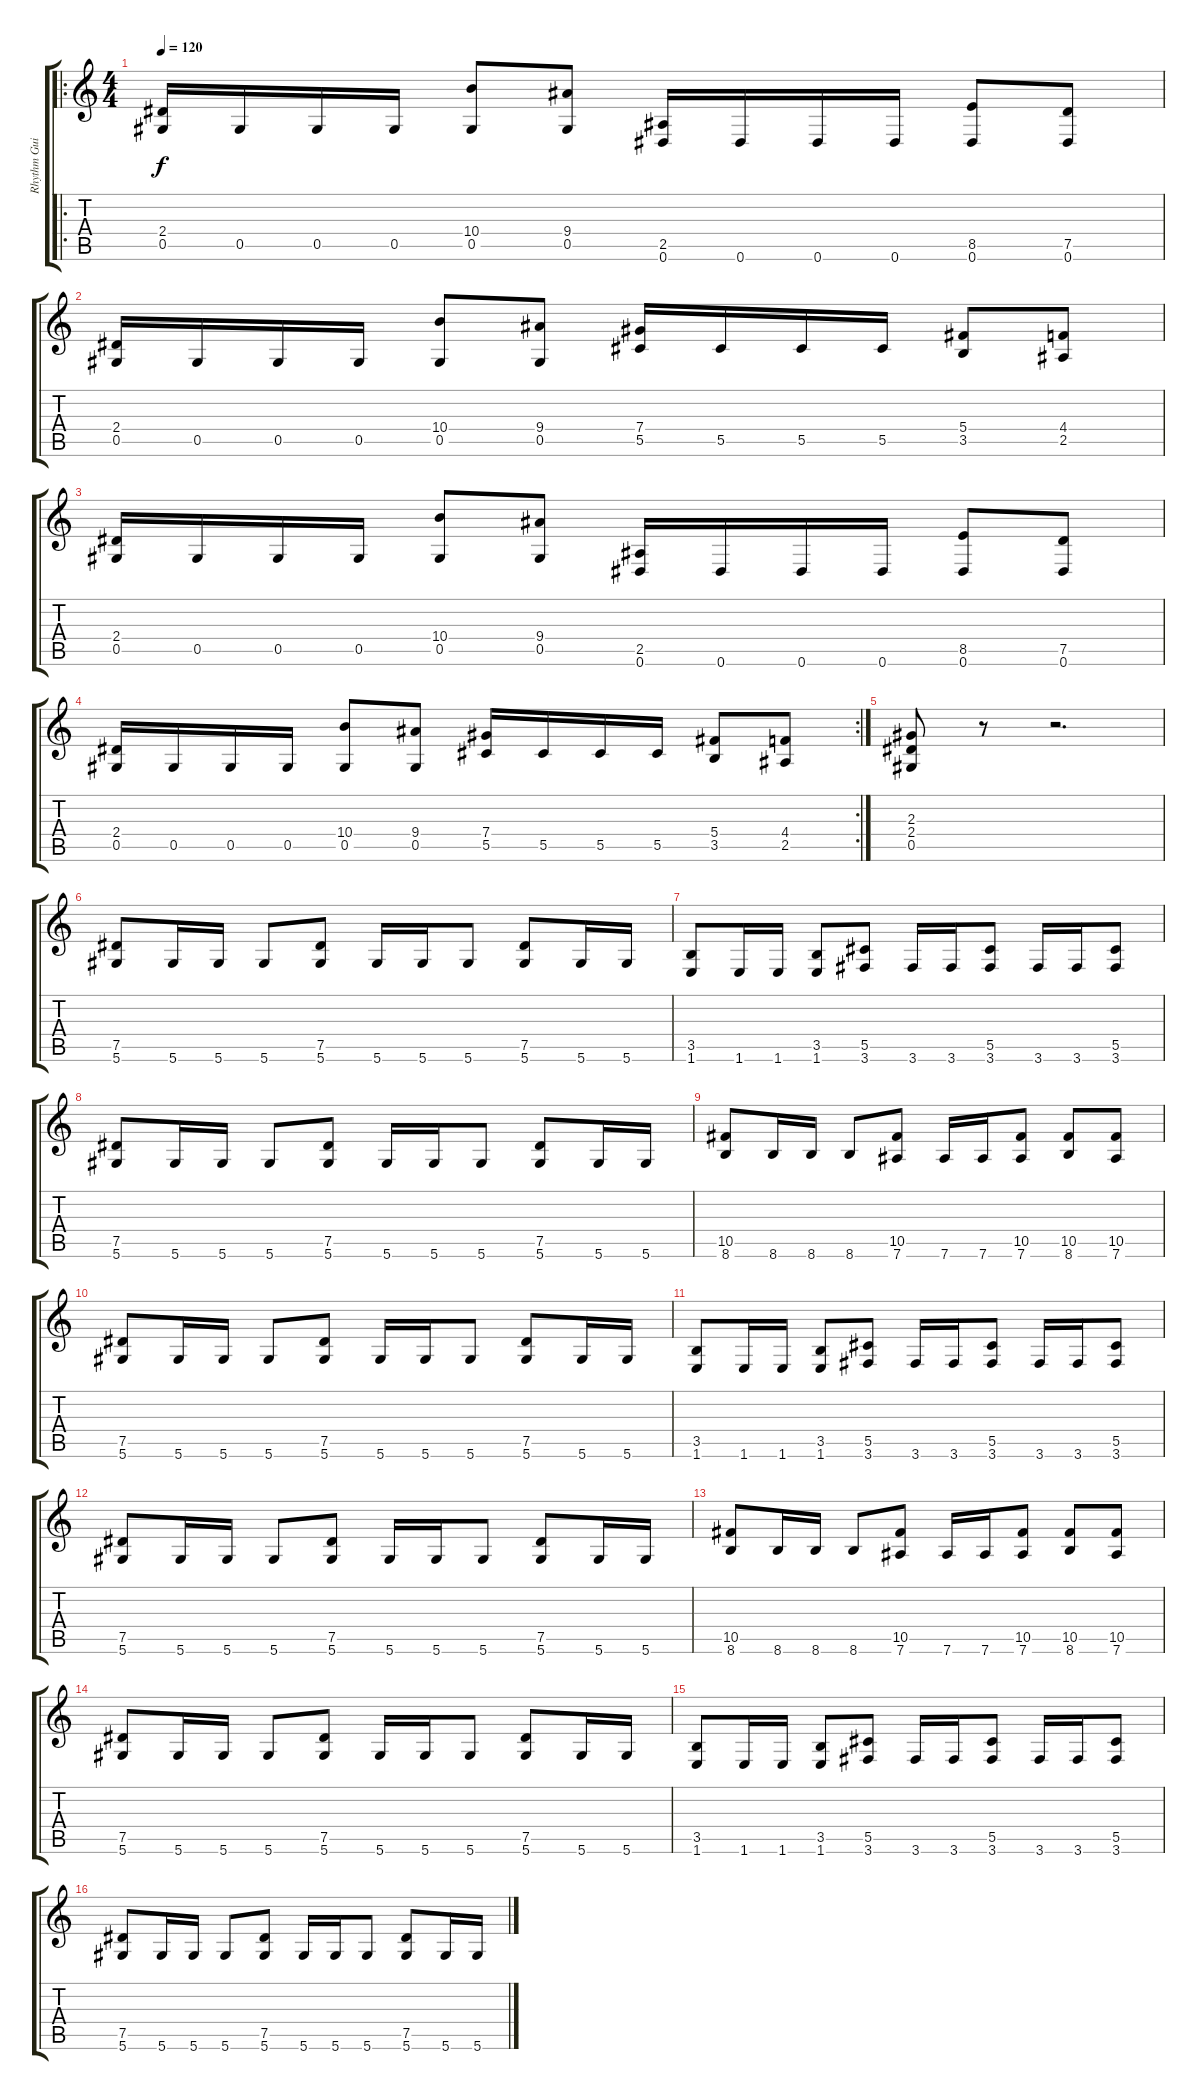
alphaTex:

\track ("Rhythm Guitar" "Rhythm Gui") {instrument distortionguitar}
\staff {score tabs}
\tuning (Eb4 Bb3 Gb3 Db3 Ab2 Eb2) {hide}
\ro
\ts (4 4)
\tempo 120
\clef g2
\ks c
(2.4 0.5).16{dy f} 0.5.16 0.5.16 0.5.16 (10.4 0.5).8 (9.4 0.5).8 (2.5 0.6).16 0.6.16 0.6.16 0.6.16 (8.5 0.6).8 (7.5 0.6).8 |
(2.4 0.5).16 0.5.16 0.5.16 0.5.16 (10.4 0.5).8 (9.4 0.5).8 (7.4 5.5).16 5.5.16 5.5.16 5.5.16 (5.4 3.5).8 (4.4 2.5).8 |
(2.4 0.5).16 0.5.16 0.5.16 0.5.16 (10.4 0.5).8 (9.4 0.5).8 (2.5 0.6).16 0.6.16 0.6.16 0.6.16 (8.5 0.6).8 (7.5 0.6).8 |
\rc 2
(2.4 0.5).16 0.5.16 0.5.16 0.5.16 (10.4 0.5).8 (9.4 0.5).8 (7.4 5.5).16 5.5.16 5.5.16 5.5.16 (5.4 3.5).8 (4.4 2.5).8 |
(2.3 2.4 0.5).8 r.8 r.2{d} |
(7.5 5.6).8 5.6.16 5.6.16 5.6.8 (7.5 5.6).8 5.6.16 5.6.16 5.6.8 (7.5 5.6).8 5.6.16 5.6.16 |
(3.5 1.6).8 1.6.16 1.6.16 (3.5 1.6).8 (5.5 3.6).8 3.6.16 3.6.16 (5.5 3.6).8 3.6.16 3.6.16 (5.5 3.6).8 |
(7.5 5.6).8 5.6.16 5.6.16 5.6.8 (7.5 5.6).8 5.6.16 5.6.16 5.6.8 (7.5 5.6).8 5.6.16 5.6.16 |
(10.5 8.6).8 8.6.16 8.6.16 8.6.8 (10.5 7.6).8 7.6.16 7.6.16 (10.5 7.6).8 (10.5 8.6).8 (10.5 7.6).8 |
(7.5 5.6).8 5.6.16 5.6.16 5.6.8 (7.5 5.6).8 5.6.16 5.6.16 5.6.8 (7.5 5.6).8 5.6.16 5.6.16 |
(3.5 1.6).8 1.6.16 1.6.16 (3.5 1.6).8 (5.5 3.6).8 3.6.16 3.6.16 (5.5 3.6).8 3.6.16 3.6.16 (5.5 3.6).8 |
(7.5 5.6).8 5.6.16 5.6.16 5.6.8 (7.5 5.6).8 5.6.16 5.6.16 5.6.8 (7.5 5.6).8 5.6.16 5.6.16 |
(10.5 8.6).8 8.6.16 8.6.16 8.6.8 (10.5 7.6).8 7.6.16 7.6.16 (10.5 7.6).8 (10.5 8.6).8 (10.5 7.6).8 |
(7.5 5.6).8 5.6.16 5.6.16 5.6.8 (7.5 5.6).8 5.6.16 5.6.16 5.6.8 (7.5 5.6).8 5.6.16 5.6.16 |
(3.5 1.6).8 1.6.16 1.6.16 (3.5 1.6).8 (5.5 3.6).8 3.6.16 3.6.16 (5.5 3.6).8 3.6.16 3.6.16 (5.5 3.6).8 |
(7.5 5.6).8 5.6.16 5.6.16 5.6.8 (7.5 5.6).8 5.6.16 5.6.16 5.6.8 (7.5 5.6).8 5.6.16 5.6.16
